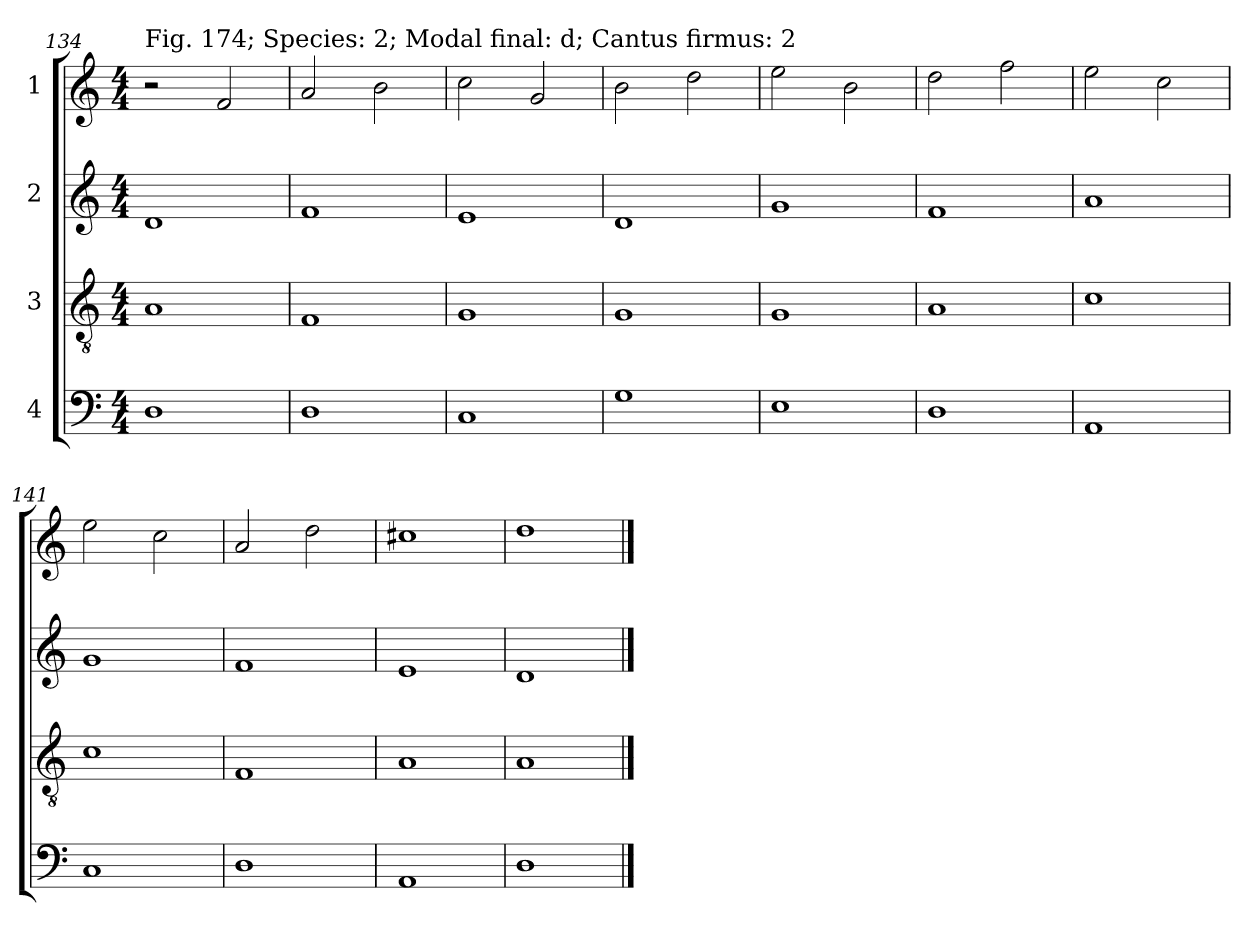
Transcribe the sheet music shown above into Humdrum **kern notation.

**kern	**kern	**kern	**kern
*part4	*part3	*part2	*part1
*staff4	*staff3	*staff2	*staff1
*I"4	*I"3	*I"2	*I"1
!!LO:PB:g=z
*clefF4	*clefGv2	*clefG2	*clefG2
*k[]	*k[]	*k[]	*k[]
*M4/4	*M4/4	*M4/4	*M4/4
=134	=134	=134	=134
!	!	!	!LO:TX:a:t=Fig. 174; Species&colon; 2; Modal final&colon; d; Cantus firmus&colon; 2
1D	1A	1d	2r
.	.	.	2f/
=135	=135	=135	=135
1D	1F	1f	2a/
.	.	.	2b\
=136	=136	=136	=136
1C	1G	1e	2cc\
.	.	.	2g/
=137	=137	=137	=137
1G	1G	1d	2b\
.	.	.	2dd\
=138	=138	=138	=138
1E	1G	1g	2ee\
.	.	.	2b\
=139	=139	=139	=139
1D	1A	1f	2dd\
.	.	.	2ff\
=140	=140	=140	=140
1AA	1c	1a	2ee\
.	.	.	2cc\
=141	=141	=141	=141
1C	1c	1g	2ee\
.	.	.	2cc\
=142	=142	=142	=142
1D	1F	1f	2a/
.	.	.	2dd\
=143	=143	=143	=143
1AA	1A	1e	1cc#X
=144	=144	=144	=144
1D	1A	1d	1dd
==	==	==	==
*-	*-	*-	*-
